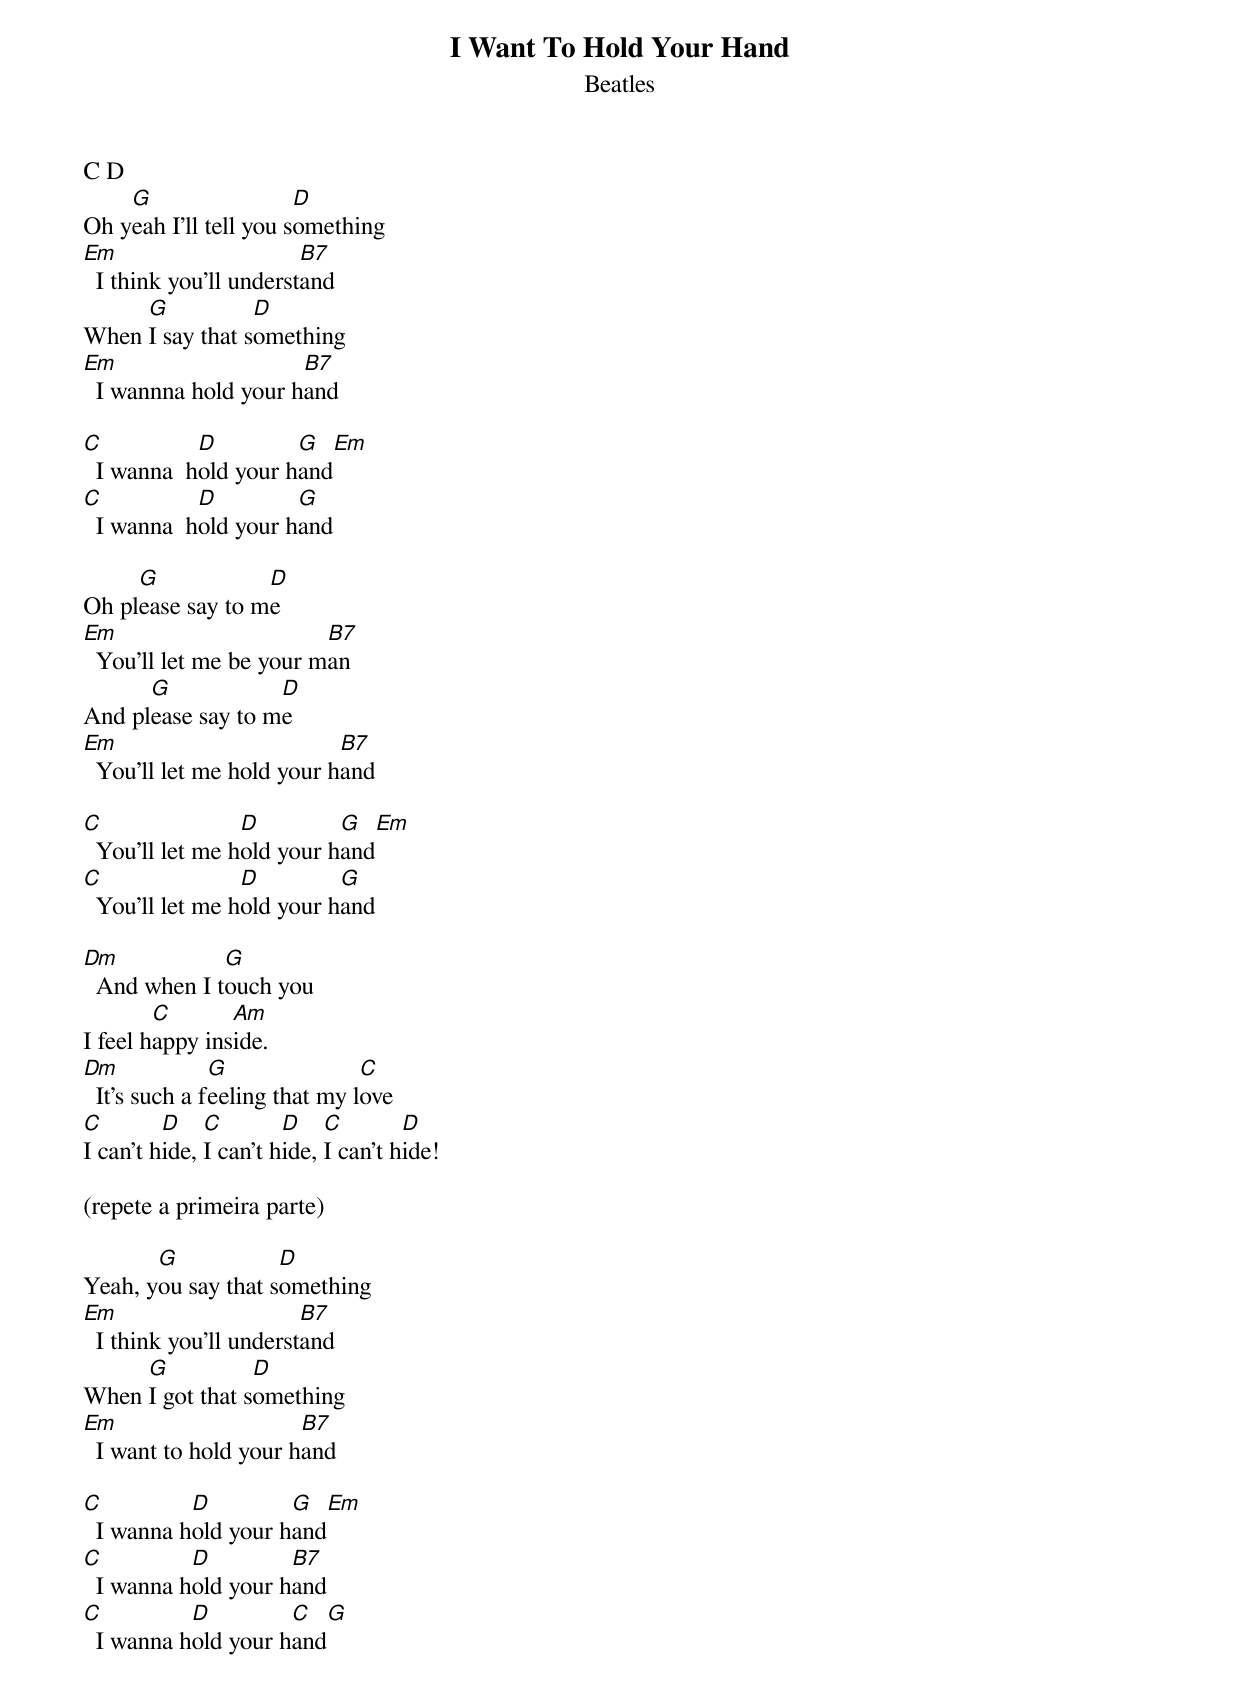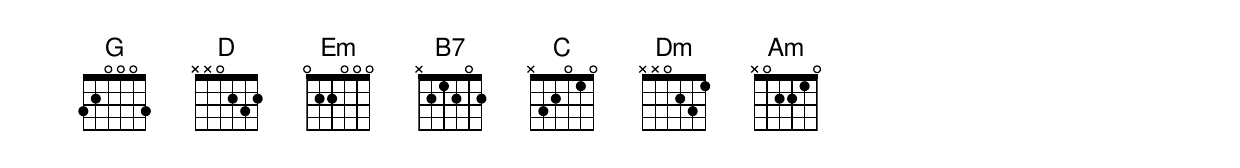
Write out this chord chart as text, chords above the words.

I Want To Hold Your Hand
Beatles

C D
    G                  D
Oh yeah I'll tell you something
Em                      B7
  I think you'll understand
     G           D
When I say that something
Em                    B7
  I wannna hold your hand

C           D         G     Em
  I wanna  hold your hand
C           D         G
  I wanna  hold your hand

     G            D
Oh please say to me
Em                       B7
  You'll let me be your man
      G            D
And please say to me
Em                         B7
  You'll let me hold your hand

C                D         G    Em
  You'll let me hold your hand
C                D         G
  You'll let me hold your hand

Dm            G
  And when I touch you
        C       Am
I feel happy inside.
Dm             G               C
  It's such a feeling that my love
C        D    C        D    C        D
I can't hide, I can't hide, I can't hide!

(repete a primeira parte)

       G            D
Yeah, you say that something
Em                      B7
  I think you'll understand
     G           D
When I got that something
Em                     B7
  I want to hold your hand

C          D         G      Em
  I wanna hold your hand
C          D         B7
  I wanna hold your hand
C          D         C     G
  I wanna hold your hand
